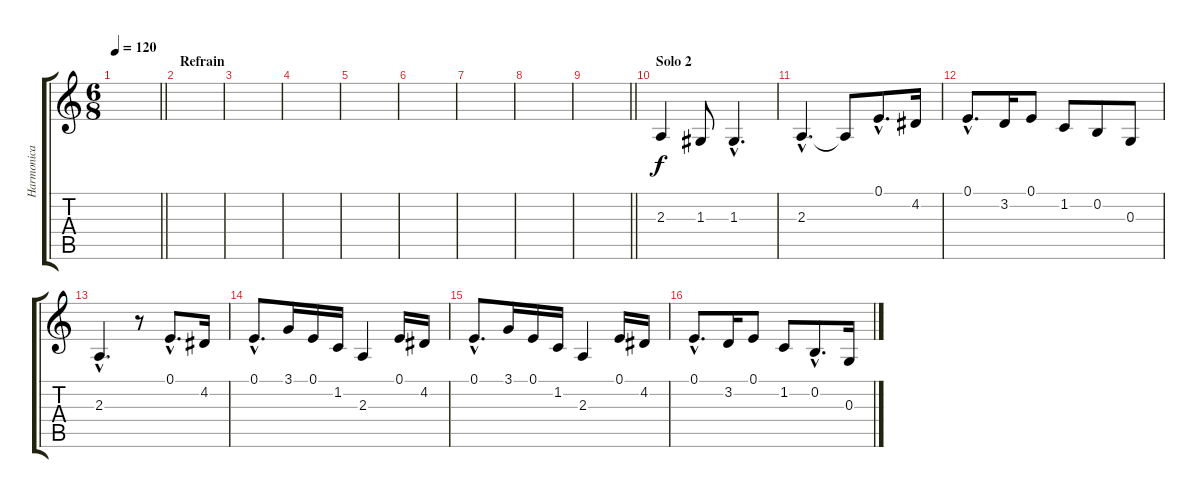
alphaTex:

\track ("Harmonica" "Harmonica") {instrument harmonica}
\staff {score tabs}
\tuning (E4 B3 G3 D3 A2 E2) {hide}
\ts (6 8)
\tempo 120
\clef g2
\barLineRight lightlight
\ks c
|
\section ("" "Refrain")
|
|
|
|
|
|
|
\barLineRight lightlight
|
\section ("" "Solo 2")
2.3.4 1.3.8 1.3{hac}.4{d} |
2.3{hac}.4{d} 2.3{t}.8 0.1{hac}.8{d} 4.2.16 |
0.1{hac}.8{d} 3.2.16 0.1.8 1.2.8 0.2.8 0.3.8 |
2.3{hac}.4{d} r.8 0.1{hac}.8{d} 4.2.16 |
0.1{hac}.8{d} 3.1.16 0.1.16 1.2.16 2.3.4 0.1.16 4.2.16 |
0.1{hac}.8{d} 3.1.16 0.1.16 1.2.16 2.3.4 0.1.16 4.2.16 |
0.1{hac}.8{d} 3.2.16 0.1.8 1.2.8 0.2{hac}.8{d} 0.3.16
